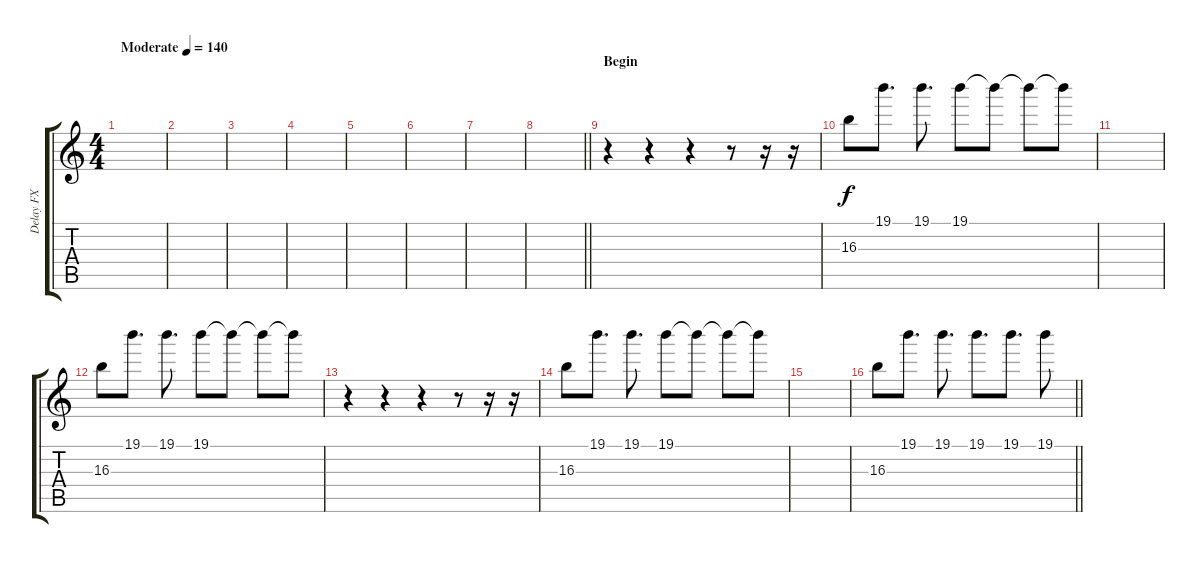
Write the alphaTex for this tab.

\track ("Delay FX" "Delay FX") {instrument electricguitarjazz}
\staff {score tabs}
\tuning (E4 B3 G3 D3 A2 E2) {hide}
\ts (4 4)
\tempo (140 "Moderate")
\clef g2
\ks c
|
|
|
|
|
|
|
\barLineRight lightlight
|
\section ("" "Begin")
r.4 r.4 r.4 r.8 r.16 r.16 |
16.3.8 19.1.8{d} 19.1.8{d} 19.1.8 19.1{t}.8 19.1{t}.8 19.1{t}.8 |
|
16.3.8 19.1.8{d} 19.1.8{d} 19.1.8 19.1{t}.8 19.1{t}.8 19.1{t}.8 |
r.4 r.4 r.4 r.8 r.16 r.16 |
16.3.8 19.1.8{d} 19.1.8{d} 19.1.8 19.1{t}.8 19.1{t}.8 19.1{t}.8 |
|
\barLineRight lightlight
16.3.8 19.1.8{d} 19.1.8{d} 19.1.8{d} 19.1.8{d} 19.1.8
